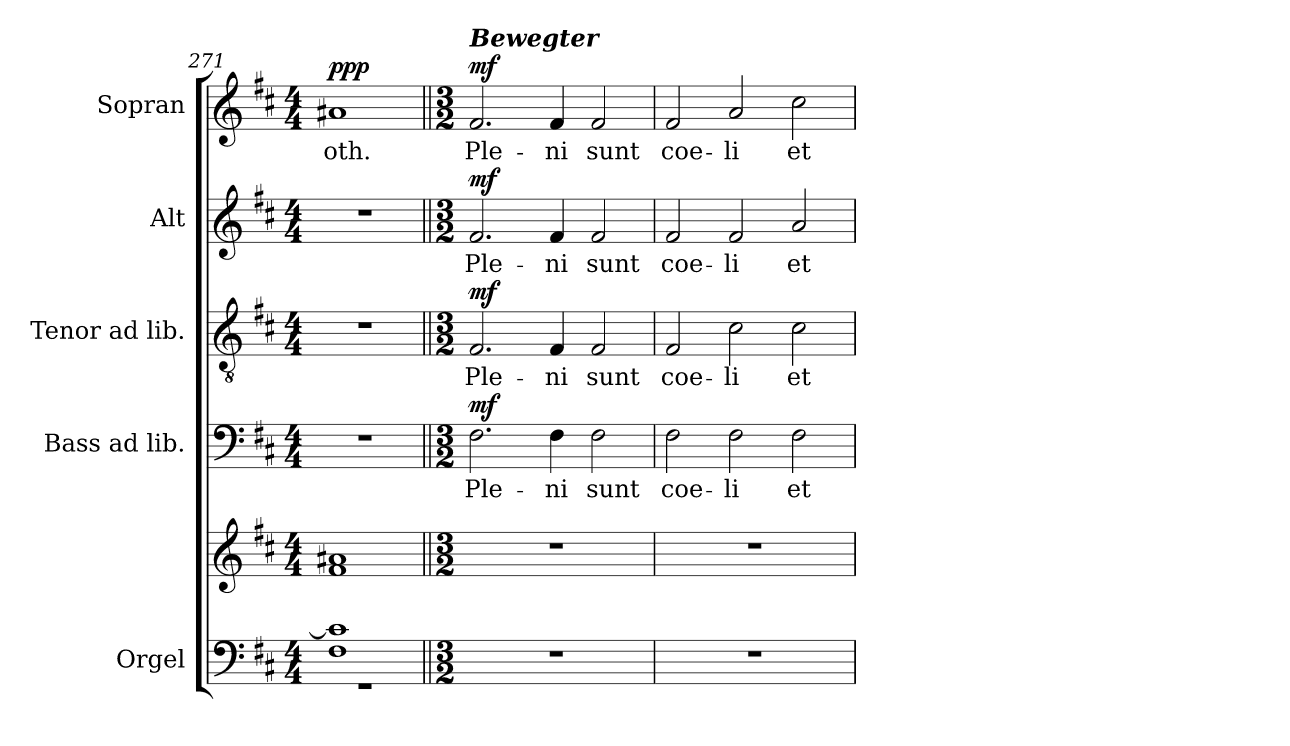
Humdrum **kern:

**kern	**kern	**kern	**text	**dynam	**kern	**text	**dynam	**kern	**text	**dynam	**kern	**text	**dynam
*part5	*part5	*part4	*part4	*part4	*part3	*part3	*part3	*part2	*part2	*part2	*part1	*part1	*part1
*staff6	*staff5	*staff4	*staff4	*staff4	*staff3	*staff3	*staff3	*staff2	*staff2	*staff2	*staff1	*staff1	*staff1
*I"Orgel	*	*I"Bass ad lib.	*	*	*I"Tenor ad lib.	*	*	*I"Alt	*	*	*I"Sopran	*	*
*I'Org.	*	*I'B.	*	*	*I'T.	*	*	*I'A.	*	*	*I'S.	*	*
*clefF4	*clefG2	*clefF4	*	*	*clefGv2	*	*	*clefG2	*	*	*clefG2	*	*
*k[f#c#]	*k[f#c#]	*k[f#c#]	*	*	*k[f#c#]	*	*	*k[f#c#]	*	*	*k[f#c#]	*	*
*D:	*D:	*D:	*	*	*D:	*	*	*D:	*	*	*D:	*	*
*M4/4	*M4/4	*M4/4	*	*	*M4/4	*	*	*M4/4	*	*	*M4/4	*	*
=271	=271	=271	=271	=271	=271	=271	=271	=271	=271	=271	=271	=271	=271
*^	*^	*	*	*	*	*	*	*	*	*	*	*	*
!	!	!	!	!	!	!	!	!	!	!	!	!	!	!LO:LY:b	!LO:DY:a
1F# 1c#]	1rGG	1a#X	1f#	1r	.	.	1r	.	.	1r	.	.	1a#X	-oth.	ppp
*v	*v	*	*	*	*	*	*	*	*	*	*	*	*	*	*
*	*v	*v	*	*	*	*	*	*	*	*	*	*	*	*
!!LO:PB:g=z
=272||	=272||	=272||	=272||	=272||	=272||	=272||	=272||	=272||	=272||	=272||	=272||	=272||	=272||
*M3/2	*M3/2	*M3/2	*	*	*M3/2	*	*	*M3/2	*	*	*M3/2	*	*
*^	*^	*	*	*	*	*	*	*	*	*	*	*	*
!	!	!	!	!	!	!	!	!	!	!	!	!	!LO:TX:a:Bi:t=Bewegter	!	!
!	!	!	!	!	!LO:LY:b	!LO:DY:a	!	!LO:LY:b	!LO:DY:a	!	!LO:LY:b	!LO:DY:a	!	!LO:LY:b	!LO:DY:a
*v	*v	*	*	*	*	*	*	*	*	*	*	*	*	*	*
*	*v	*v	*	*	*	*	*	*	*	*	*	*	*	*
1.r	1.r	2.F#\	Ple-	mf	2.F#/	Ple-	mf	2.f#/	Ple-	mf	2.f#/	Ple-	mf
!	!	!	!LO:LY:b	!	!	!LO:LY:b	!	!	!LO:LY:b	!	!	!LO:LY:b	!
.	.	4F#\	-ni	.	4F#/	-ni	.	4f#/	-ni	.	4f#/	-ni	.
!	!	!	!LO:LY:b	!	!	!LO:LY:b	!	!	!LO:LY:b	!	!	!LO:LY:b	!
.	.	2F#\	sunt	.	2F#/	sunt	.	2f#/	sunt	.	2f#/	sunt	.
=273	=273	=273	=273	=273	=273	=273	=273	=273	=273	=273	=273	=273	=273
!	!	!	!LO:LY:b	!	!	!LO:LY:b	!	!	!LO:LY:b	!	!	!LO:LY:b	!
1.r	1.r	2F#\	coe-	.	2F#/	coe-	.	2f#/	coe-	.	2f#/	coe-	.
!	!	!	!LO:LY:b	!	!	!LO:LY:b	!	!	!LO:LY:b	!	!	!LO:LY:b	!
.	.	2F#\	-li	.	2c#\	-li	.	2f#/	-li	.	2a/	-li	.
!	!	!	!LO:LY:b	!	!	!LO:LY:b	!	!	!LO:LY:b	!	!	!LO:LY:b	!
.	.	2F#\	et	.	2c#\	et	.	2a/	et	.	2cc#\	et	.
=	=	=	=	=	=	=	=	=	=	=	=	=	=
*-	*-	*-	*-	*-	*-	*-	*-	*-	*-	*-	*-	*-	*-
